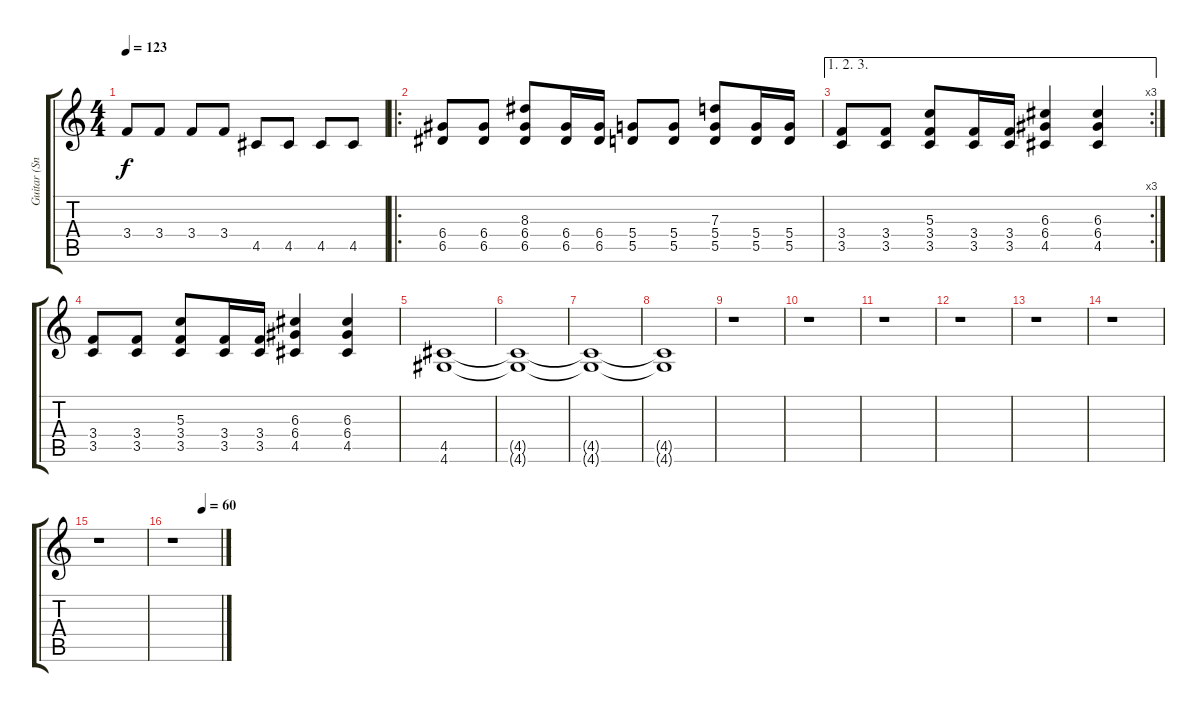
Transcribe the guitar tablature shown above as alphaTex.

\track ("Guitar (Snake)" "Guitar (Sn") {instrument distortionguitar}
\staff {score tabs}
\tuning (E4 B3 G3 D3 A2 E2) {hide}
\ts (4 4)
\tempo 123
\clef g2
\ks c
3.4.8{dy f} 3.4.8 3.4.8 3.4.8 4.5.8 4.5.8 4.5.8 4.5.8 |
\ro
(6.4 6.5).8 (6.4 6.5).8 (8.3 6.4 6.5).8 (6.4 6.5).16 (6.4 6.5).16 (5.4 5.5).8 (5.4 5.5).8 (7.3 5.4 5.5).8 (5.4 5.5).16 (5.4 5.5).16 |
\ae (1 2 3)
\rc 3
(3.4 3.5).8 (3.4 3.5).8 (5.3 3.4 3.5).8 (3.4 3.5).16 (3.4 3.5).16 (6.3 6.4 4.5).4 (6.3 6.4 4.5).4 |
(3.4 3.5).8 (3.4 3.5).8 (5.3 3.4 3.5).8 (3.4 3.5).16 (3.4 3.5).16 (6.3 6.4 4.5).4 (6.3 6.4 4.5).4 |
(4.5 4.6).1{volume 0} |
(4.5{t} 4.6{t}).1 |
(4.5{t} 4.6{t}).1 |
(4.5{t} 4.6{t}).1 |
r.1 |
r.1 |
r.1 |
r.1 |
r.1 |
r.1 |
r.1 |
\tempo (60 0.625)
r.1
